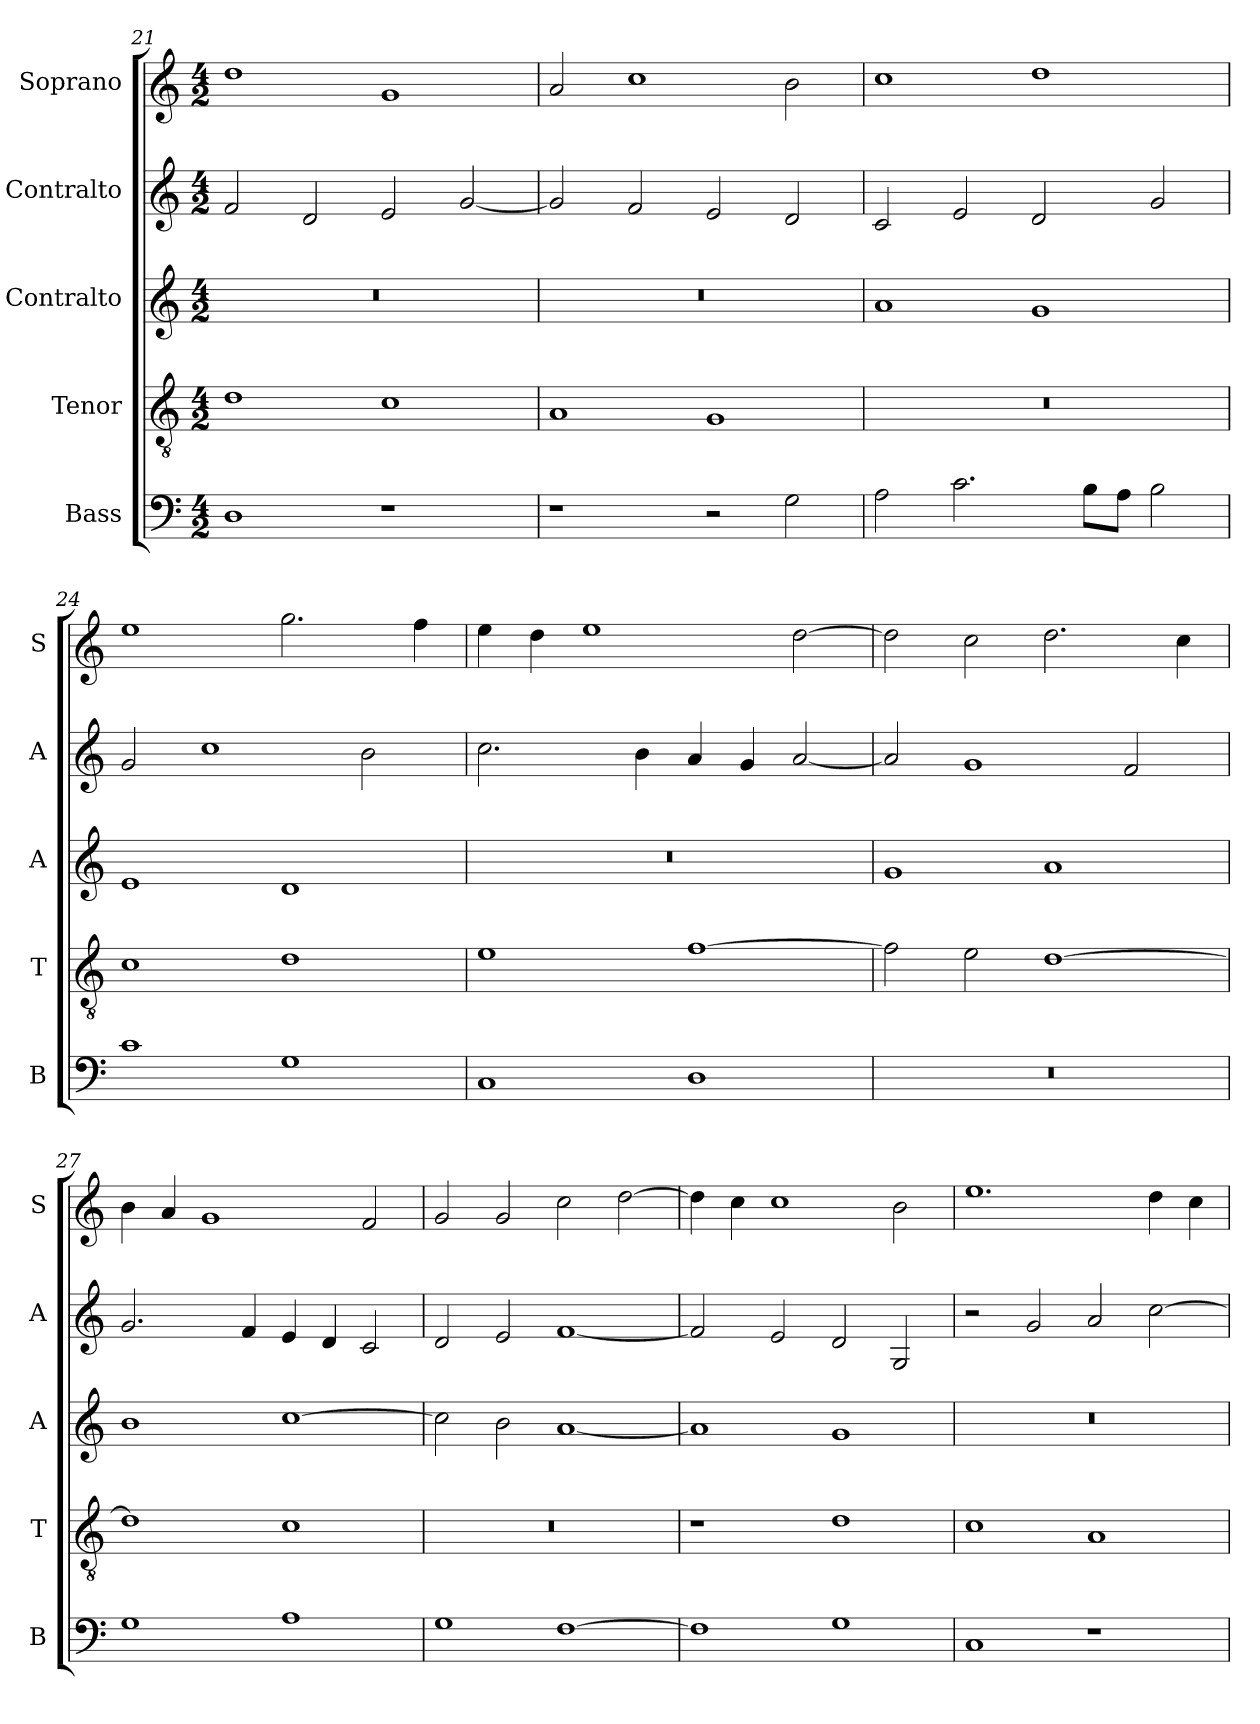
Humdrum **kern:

**kern	**kern	**kern	**kern	**kern
*part5	*part4	*part3	*part2	*part1
*staff5	*staff4	*staff3	*staff2	*staff1
*I"Bass	*I"Tenor	*I"Contralto	*I"Contralto	*I"Soprano
*I'B	*I'T	*I'A	*I'A	*I'S
*clefF4	*clefGv2	*clefG2	*clefG2	*clefG2
*k[]	*k[]	*k[]	*k[]	*k[]
*C:ion	*C:ion	*C:ion	*C:ion	*C:ion
*M4/2	*M4/2	*M4/2	*M4/2	*M4/2
=21	=21	=21	=21	=21
1D	1d	0r	2f	1dd
.	.	.	2d	.
1r	1c	.	2e	1g
.	.	.	[2g	.
=22	=22	=22	=22	=22
1r	1A	0r	2g]	2a
.	.	.	2f	1cc
2r	1G	.	2e	.
2G	.	.	2d	2b
=23	=23	=23	=23	=23
2A	0r	1a	2c	1cc
2.c	.	.	2e	.
.	.	1g	2d	1dd
8B\L	.	.	.	.
8A\J	.	.	.	.
2B	.	.	2g	.
=24	=24	=24	=24	=24
1c	1c	1e	2g	1ee
.	.	.	1cc	.
1G	1d	1d	.	2.gg
.	.	.	2b	.
.	.	.	.	4ff
=25	=25	=25	=25	=25
1C	1e	0r	2.cc	4ee
.	.	.	.	4dd
.	.	.	.	1ee
.	.	.	4b	.
1D	[1f	.	4a	.
.	.	.	4g	.
.	.	.	[2a	[2dd
=26	=26	=26	=26	=26
0r	2f]	1g	2a]	2dd]
.	2e	.	1g	2cc
.	[1d	1a	.	2.dd
.	.	.	2f	.
.	.	.	.	4cc
=27	=27	=27	=27	=27
1G	1d]	1b	2.g	4b
.	.	.	.	4a
.	.	.	.	1g
.	.	.	4f	.
1A	1c	[1cc	4e	.
.	.	.	4d	.
.	.	.	2c	2f
=28	=28	=28	=28	=28
1G	0r	2cc]	2d	2g
.	.	2b	2e	2g
[1F	.	[1a	[1f	2cc
.	.	.	.	[2dd
=29	=29	=29	=29	=29
1F]	1r	1a]	2f]	4dd]
.	.	.	.	4cc
.	.	.	2e	1cc
1G	1d	1g	2d	.
.	.	.	2G	2b
=30	=30	=30	=30	=30
1C	1c	0r	2r	1.ee
.	.	.	2g	.
1r	1A	.	2a	.
.	.	.	[2cc	4dd
.	.	.	.	4cc
=	=	=	=	=
*-	*-	*-	*-	*-
